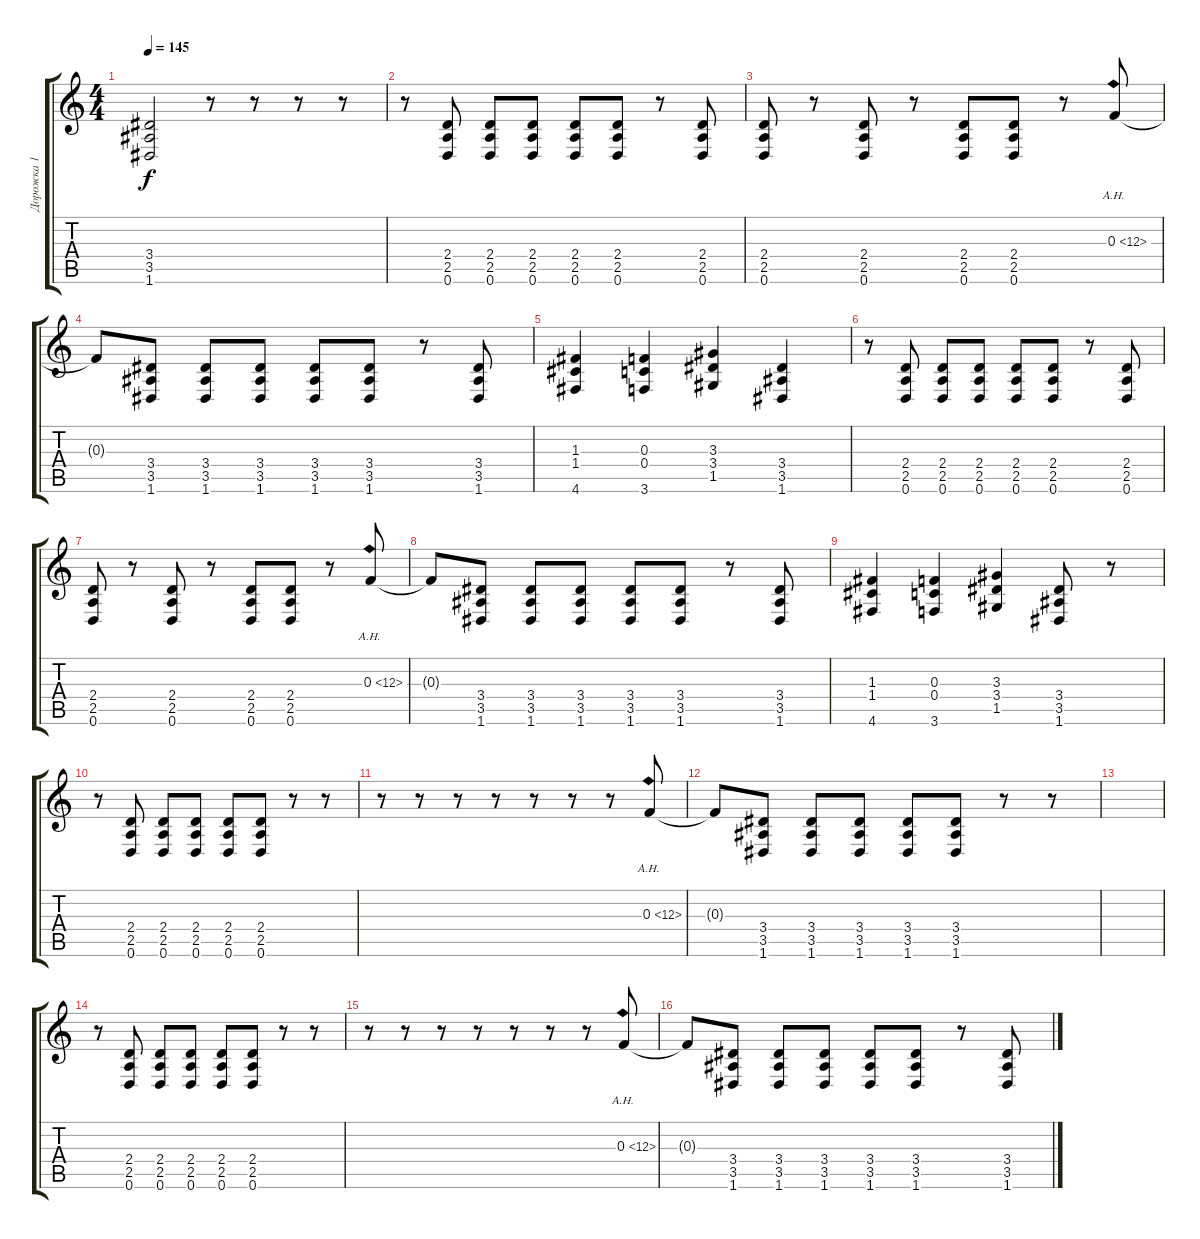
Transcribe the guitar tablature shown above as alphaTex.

\track ("Дорожка 1" "Дорожка 1") {instrument distortionguitar}
\staff {score tabs}
\tuning (D4 A3 F3 C3 G2 D2) {hide}
\ts (4 4)
\tempo 145
\clef g2
\ks c
(3.4{t} 3.5{t} 1.6{t}).2{dy f} r.8 r.8 r.8 r.8 |
r.8{balance 0} (2.4 2.5 0.6).8 (2.4 2.5 0.6).8 (2.4 2.5 0.6).8 (2.4 2.5 0.6).8 (2.4 2.5 0.6).8 r.8 (2.4 2.5 0.6).8 |
(2.4 2.5 0.6).8 r.8 (2.4 2.5 0.6).8 r.8 (2.4 2.5 0.6).8 (2.4 2.5 0.6).8 r.8 0.3{ah 12}.8 |
0.3{t}.8 (3.4 3.5 1.6).8 (3.4 3.5 1.6).8 (3.4 3.5 1.6).8 (3.4 3.5 1.6).8 (3.4 3.5 1.6).8 r.8 (3.4 3.5 1.6).8 |
(1.3 1.4 4.6).4 (0.3 0.4 3.6).4 (3.3 3.4 1.5).4 (3.4 3.5 1.6).4 |
r.8 (2.4 2.5 0.6).8 (2.4 2.5 0.6).8 (2.4 2.5 0.6).8 (2.4 2.5 0.6).8 (2.4 2.5 0.6).8 r.8 (2.4 2.5 0.6).8 |
(2.4 2.5 0.6).8 r.8 (2.4 2.5 0.6).8 r.8 (2.4 2.5 0.6).8 (2.4 2.5 0.6).8 r.8 0.3{ah 12}.8 |
0.3{t}.8 (3.4 3.5 1.6).8 (3.4 3.5 1.6).8 (3.4 3.5 1.6).8 (3.4 3.5 1.6).8 (3.4 3.5 1.6).8 r.8 (3.4 3.5 1.6).8 |
(1.3 1.4 4.6).4 (0.3 0.4 3.6).4 (3.3 3.4 1.5).4 (3.4 3.5 1.6).8 r.8 |
r.8 (2.4 2.5 0.6).8 (2.4 2.5 0.6).8 (2.4 2.5 0.6).8 (2.4 2.5 0.6).8 (2.4 2.5 0.6).8 r.8 r.8 |
r.8 r.8 r.8 r.8 r.8 r.8 r.8 0.3{ah 12}.8 |
0.3{t}.8 (3.4 3.5 1.6).8 (3.4 3.5 1.6).8 (3.4 3.5 1.6).8 (3.4 3.5 1.6).8 (3.4 3.5 1.6).8 r.8 r.8 |
|
r.8 (2.4 2.5 0.6).8 (2.4 2.5 0.6).8 (2.4 2.5 0.6).8 (2.4 2.5 0.6).8 (2.4 2.5 0.6).8 r.8 r.8 |
r.8 r.8 r.8 r.8 r.8 r.8 r.8 0.3{ah 12}.8 |
0.3{t}.8 (3.4 3.5 1.6).8 (3.4 3.5 1.6).8 (3.4 3.5 1.6).8 (3.4 3.5 1.6).8 (3.4 3.5 1.6).8 r.8 (3.4 3.5 1.6).8
